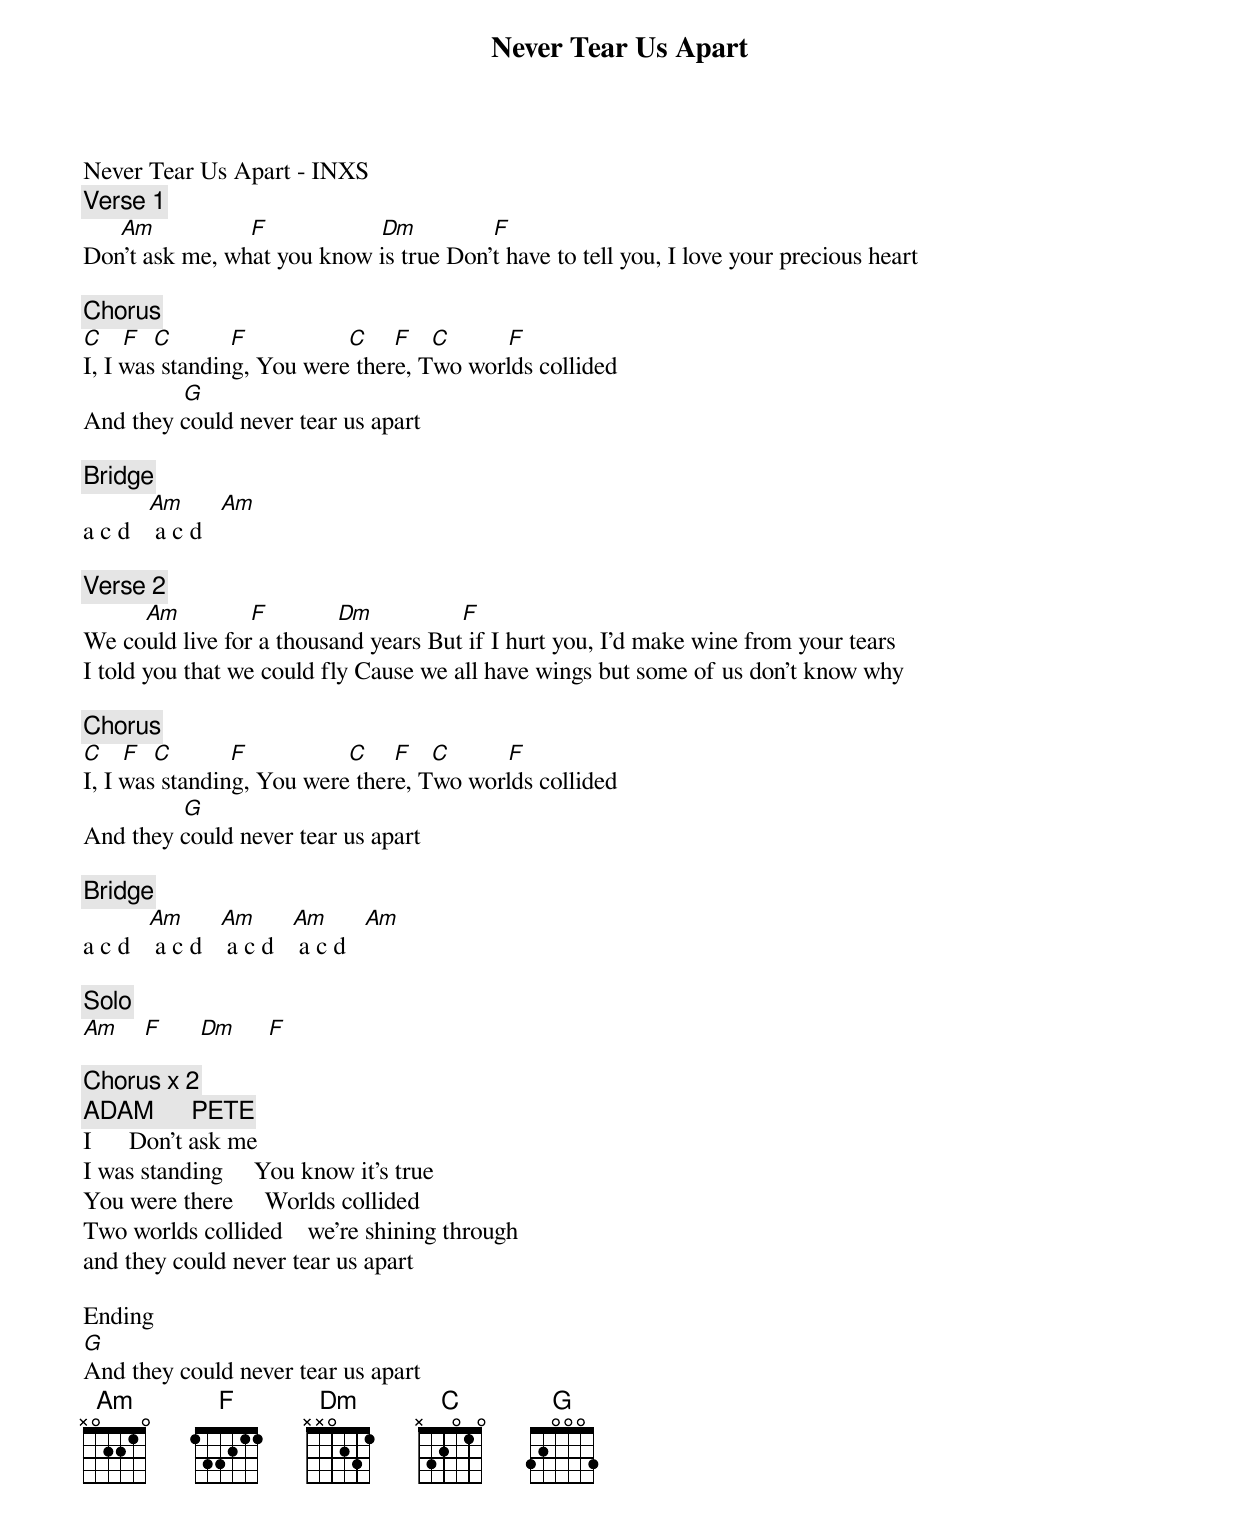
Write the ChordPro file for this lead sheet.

{title: Never Tear Us Apart}
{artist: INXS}
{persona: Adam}
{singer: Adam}
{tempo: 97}
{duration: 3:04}
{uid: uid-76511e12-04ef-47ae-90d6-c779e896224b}
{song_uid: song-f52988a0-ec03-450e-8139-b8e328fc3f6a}



Never Tear Us Apart - INXS
{comment: Verse 1}
      [Am]               [F]				              [Dm]          		[F]
Don't ask me, what you know is true Don't have to tell you, I love your precious heart

{comment: Chorus}
[C]   [F] 	[C]        	[F]        	       [C]    [F] 		[C]        	[F]
I, I was standing, You were there, Two worlds collided
              		[G]
And they could never tear us apart

{comment: Bridge}
a c d   [Am]	a c d   [Am]

{comment: Verse 2}
         	[Am]         		[F]		         [Dm]            		[F]
We could live for a thousand years But if I hurt you, I'd make wine from your tears
I told you that we could fly Cause we all have wings but some of us don't know why

{comment: Chorus}
[C]   [F] 	[C]        	[F]        	       [C]    [F] 		[C]        	[F]
I, I was standing, You were there, Two worlds collided
              		[G]
And they could never tear us apart

{comment: Bridge}
a c d   [Am]	a c d   [Am]	a c d   [Am]	a c d   [Am]

{comment: Solo}
[Am]    [F]      [Dm]     [F]

{comment: Chorus x 2}
{comment: ADAM						PETE}
I						Don't ask me
I was standing					You know it's true
You were there					Worlds collided
Two worlds collided				we’re shining through
and they could never tear us apart

Ending
[G]
And they could never tear us apart
